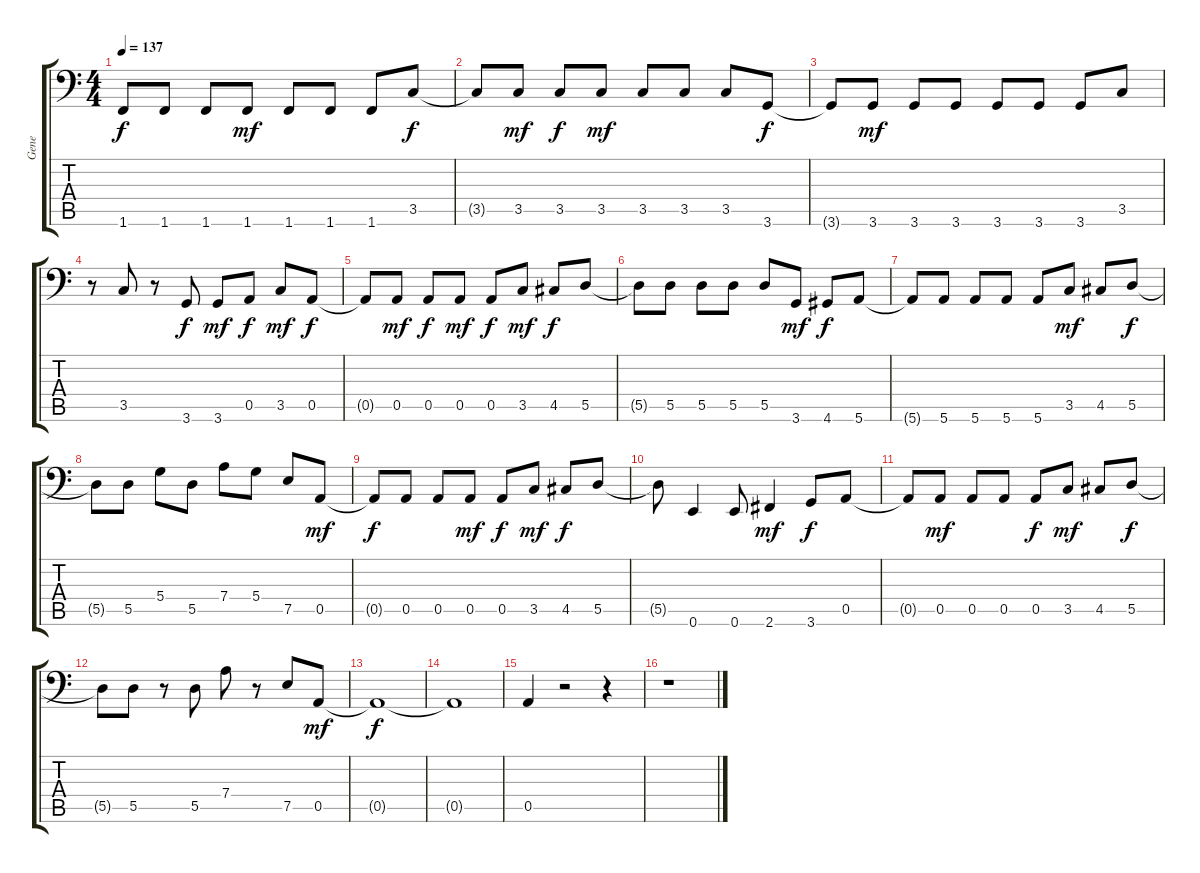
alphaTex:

\track ("Gene" "Gene") {instrument electricbasspick}
\staff {score tabs}
\tuning (E3 B2 G2 D2 A1 E1) {hide}
\ts (4 4)
\tempo 137
\clef f4
\ks c
1.6{t}.8{dy f} 1.6.8 1.6.8 1.6.8{dy mf} 1.6.8 1.6.8 1.6.8 3.5.8{dy f} |
3.5{t}.8 3.5.8{dy mf} 3.5.8{dy f} 3.5.8{dy mf} 3.5.8 3.5.8 3.5.8 3.6.8{dy f} |
3.6{t}.8 3.6.8{dy mf} 3.6.8 3.6.8 3.6.8 3.6.8 3.6.8 3.5.8 |
r.8 3.5.8 r.8 3.6.8{dy f} 3.6.8{dy mf} 0.5.8{dy f} 3.5.8{dy mf} 0.5.8{dy f} |
0.5{t}.8 0.5.8{dy mf} 0.5.8{dy f} 0.5.8{dy mf} 0.5.8{dy f} 3.5.8{dy mf} 4.5.8{dy f} 5.5.8 |
5.5{t}.8 5.5.8 5.5.8 5.5.8 5.5.8 3.6.8{dy mf} 4.6.8{dy f} 5.6.8 |
5.6{t}.8 5.6.8 5.6.8 5.6.8 5.6.8 3.5.8{dy mf} 4.5.8 5.5.8{dy f} |
5.5{t}.8 5.5.8 5.4.8 5.5.8 7.4.8 5.4.8 7.5.8 0.5.8{dy mf} |
0.5{t}.8{dy f} 0.5.8 0.5.8 0.5.8{dy mf} 0.5.8{dy f} 3.5.8{dy mf} 4.5.8{dy f} 5.5.8 |
5.5{t}.8 0.6.4 0.6.8 2.6.4{dy mf} 3.6.8{dy f} 0.5.8 |
0.5{t}.8 0.5.8{dy mf} 0.5.8 0.5.8 0.5.8{dy f} 3.5.8{dy mf} 4.5.8 5.5.8{dy f} |
5.5{t}.8 5.5.8 r.8 5.5.8 7.4.8 r.8 7.5.8 0.5.8{dy mf} |
0.5{t}.1{dy f} |
0.5{t}.1 |
0.5.4 r.2 r.4 |
r.1
